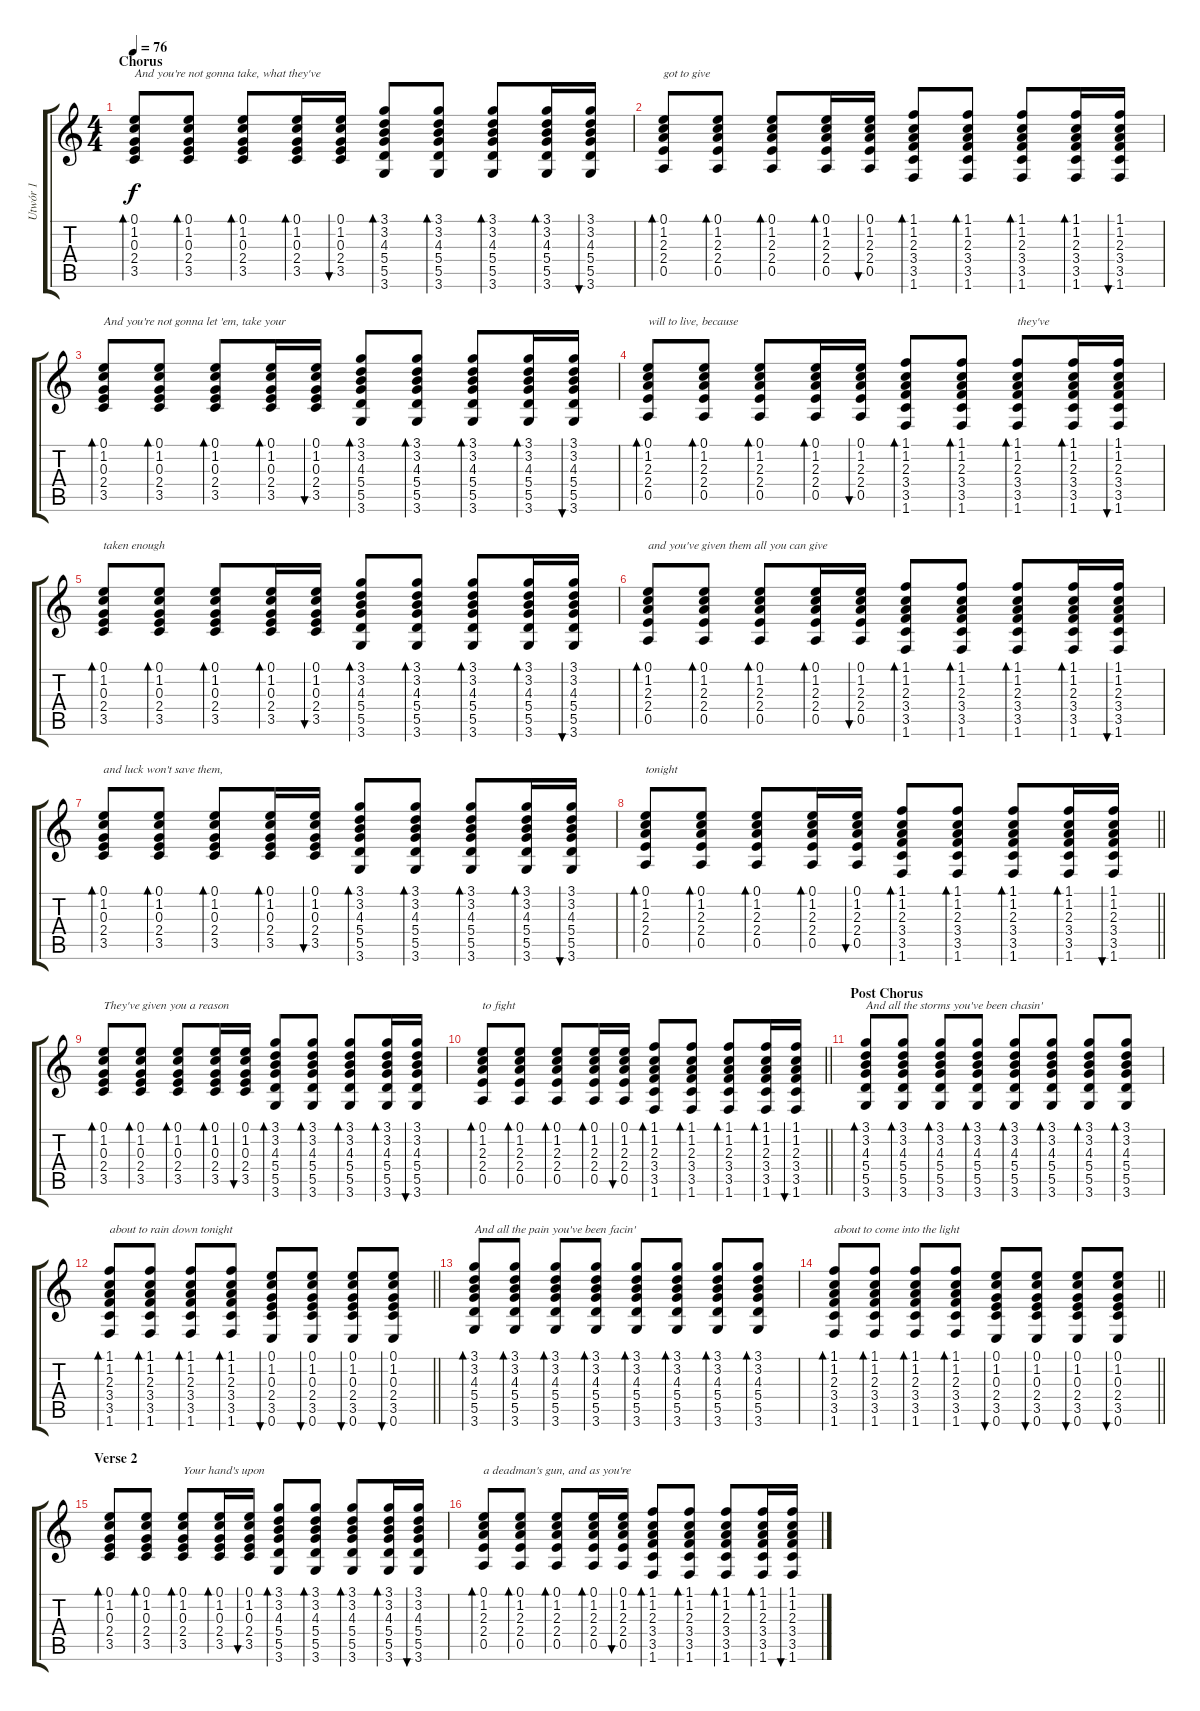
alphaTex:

\track ("Utwór 1" "Utwór 1") {instrument acousticguitarnylon}
\staff {score tabs}
\tuning (E4 B3 G3 D3 A2 E2) {hide}
\ts (4 4)
\section ("" "Chorus")
\tempo 76
\clef g2
\ks c
(0.1 1.2 0.3 2.4 3.5).8{bd 30 txt "And you're not gonna take, what they've" dy f} (0.1 1.2 0.3 2.4 3.5).8{bd 30} (0.1 1.2 0.3 2.4 3.5).8{bd 30} (0.1 1.2 0.3 2.4 3.5).16{bd 30} (0.1 1.2 0.3 2.4 3.5).16{bu 30} (3.1 3.2 4.3 5.4 5.5 3.6).8{bd 30} (3.1 3.2 4.3 5.4 5.5 3.6).8{bd 30} (3.1 3.2 4.3 5.4 5.5 3.6).8{bd 30} (3.1 3.2 4.3 5.4 5.5 3.6).16{bd 30} (3.1 3.2 4.3 5.4 5.5 3.6).16{bu 30} |
(0.1 1.2 2.3 2.4 0.5).8{bd 30 txt "got to give"} (0.1 1.2 2.3 2.4 0.5).8{bd 30} (0.1 1.2 2.3 2.4 0.5).8{bd 30} (0.1 1.2 2.3 2.4 0.5).16{bd 30} (0.1 1.2 2.3 2.4 0.5).16{bu 30} (1.1 1.2 2.3 3.4 3.5 1.6).8{bd 30} (1.1 1.2 2.3 3.4 3.5 1.6).8{bd 30} (1.1 1.2 2.3 3.4 3.5 1.6).8{bd 30} (1.1 1.2 2.3 3.4 3.5 1.6).16{bd 30} (1.1 1.2 2.3 3.4 3.5 1.6).16{bu 30} |
(0.1 1.2 0.3 2.4 3.5).8{bd 30 txt "And you're not gonna let 'em, take your"} (0.1 1.2 0.3 2.4 3.5).8{bd 30} (0.1 1.2 0.3 2.4 3.5).8{bd 30} (0.1 1.2 0.3 2.4 3.5).16{bd 30} (0.1 1.2 0.3 2.4 3.5).16{bu 30} (3.1 3.2 4.3 5.4 5.5 3.6).8{bd 30} (3.1 3.2 4.3 5.4 5.5 3.6).8{bd 30} (3.1 3.2 4.3 5.4 5.5 3.6).8{bd 30} (3.1 3.2 4.3 5.4 5.5 3.6).16{bd 30} (3.1 3.2 4.3 5.4 5.5 3.6).16{bu 30} |
(0.1 1.2 2.3 2.4 0.5).8{bd 30 txt "will to live, because"} (0.1 1.2 2.3 2.4 0.5).8{bd 30} (0.1 1.2 2.3 2.4 0.5).8{bd 30} (0.1 1.2 2.3 2.4 0.5).16{bd 30} (0.1 1.2 2.3 2.4 0.5).16{bu 30} (1.1 1.2 2.3 3.4 3.5 1.6).8{bd 30} (1.1 1.2 2.3 3.4 3.5 1.6).8{bd 30} (1.1 1.2 2.3 3.4 3.5 1.6).8{bd 30 txt "they've "} (1.1 1.2 2.3 3.4 3.5 1.6).16{bd 30} (1.1 1.2 2.3 3.4 3.5 1.6).16{bu 30} |
(0.1 1.2 0.3 2.4 3.5).8{bd 30 txt "taken enough"} (0.1 1.2 0.3 2.4 3.5).8{bd 30} (0.1 1.2 0.3 2.4 3.5).8{bd 30} (0.1 1.2 0.3 2.4 3.5).16{bd 30} (0.1 1.2 0.3 2.4 3.5).16{bu 30} (3.1 3.2 4.3 5.4 5.5 3.6).8{bd 30} (3.1 3.2 4.3 5.4 5.5 3.6).8{bd 30} (3.1 3.2 4.3 5.4 5.5 3.6).8{bd 30} (3.1 3.2 4.3 5.4 5.5 3.6).16{bd 30} (3.1 3.2 4.3 5.4 5.5 3.6).16{bu 30} |
(0.1 1.2 2.3 2.4 0.5).8{bd 30 txt "and you've given them all you can give"} (0.1 1.2 2.3 2.4 0.5).8{bd 30} (0.1 1.2 2.3 2.4 0.5).8{bd 30} (0.1 1.2 2.3 2.4 0.5).16{bd 30} (0.1 1.2 2.3 2.4 0.5).16{bu 30} (1.1 1.2 2.3 3.4 3.5 1.6).8{bd 30} (1.1 1.2 2.3 3.4 3.5 1.6).8{bd 30} (1.1 1.2 2.3 3.4 3.5 1.6).8{bd 30} (1.1 1.2 2.3 3.4 3.5 1.6).16{bd 30} (1.1 1.2 2.3 3.4 3.5 1.6).16{bu 30} |
(0.1 1.2 0.3 2.4 3.5).8{bd 30 txt "and luck won't save them, "} (0.1 1.2 0.3 2.4 3.5).8{bd 30} (0.1 1.2 0.3 2.4 3.5).8{bd 30} (0.1 1.2 0.3 2.4 3.5).16{bd 30} (0.1 1.2 0.3 2.4 3.5).16{bu 30} (3.1 3.2 4.3 5.4 5.5 3.6).8{bd 30} (3.1 3.2 4.3 5.4 5.5 3.6).8{bd 30} (3.1 3.2 4.3 5.4 5.5 3.6).8{bd 30} (3.1 3.2 4.3 5.4 5.5 3.6).16{bd 30} (3.1 3.2 4.3 5.4 5.5 3.6).16{bu 30} |
\barLineRight lightlight
(0.1 1.2 2.3 2.4 0.5).8{bd 30 txt "tonight"} (0.1 1.2 2.3 2.4 0.5).8{bd 30} (0.1 1.2 2.3 2.4 0.5).8{bd 30} (0.1 1.2 2.3 2.4 0.5).16{bd 30} (0.1 1.2 2.3 2.4 0.5).16{bu 30} (1.1 1.2 2.3 3.4 3.5 1.6).8{bd 30} (1.1 1.2 2.3 3.4 3.5 1.6).8{bd 30} (1.1 1.2 2.3 3.4 3.5 1.6).8{bd 30} (1.1 1.2 2.3 3.4 3.5 1.6).16{bd 30} (1.1 1.2 2.3 3.4 3.5 1.6).16{bu 30} |
\section ("" "")
(0.1 1.2 0.3 2.4 3.5).8{bd 30 txt "They've given you a reason"} (0.1 1.2 0.3 2.4 3.5).8{bd 30} (0.1 1.2 0.3 2.4 3.5).8{bd 30} (0.1 1.2 0.3 2.4 3.5).16{bd 30} (0.1 1.2 0.3 2.4 3.5).16{bu 30} (3.1 3.2 4.3 5.4 5.5 3.6).8{bd 30} (3.1 3.2 4.3 5.4 5.5 3.6).8{bd 30} (3.1 3.2 4.3 5.4 5.5 3.6).8{bd 30} (3.1 3.2 4.3 5.4 5.5 3.6).16{bd 30} (3.1 3.2 4.3 5.4 5.5 3.6).16{bu 30} |
\barLineRight lightlight
(0.1 1.2 2.3 2.4 0.5).8{bd 30 txt "to fight"} (0.1 1.2 2.3 2.4 0.5).8{bd 30} (0.1 1.2 2.3 2.4 0.5).8{bd 30} (0.1 1.2 2.3 2.4 0.5).16{bd 30} (0.1 1.2 2.3 2.4 0.5).16{bu 30} (1.1 1.2 2.3 3.4 3.5 1.6).8{bd 30} (1.1 1.2 2.3 3.4 3.5 1.6).8{bd 30} (1.1 1.2 2.3 3.4 3.5 1.6).8{bd 30} (1.1 1.2 2.3 3.4 3.5 1.6).16{bd 30} (1.1 1.2 2.3 3.4 3.5 1.6).16{bu 30} |
\section ("" "Post Chorus")
(3.1 3.2 4.3 5.4 5.5 3.6).8{bd 30 txt "And all the storms you've been chasin'"} (3.1 3.2 4.3 5.4 5.5 3.6).8{bd 30} (3.1 3.2 4.3 5.4 5.5 3.6).8{bd 30} (3.1 3.2 4.3 5.4 5.5 3.6).8{bd 30} (3.1 3.2 4.3 5.4 5.5 3.6).8{bd 30} (3.1 3.2 4.3 5.4 5.5 3.6).8{bd 30} (3.1 3.2 4.3 5.4 5.5 3.6).8{bd 30} (3.1 3.2 4.3 5.4 5.5 3.6).8{bd 30} |
\barLineRight lightlight
(1.1 1.2 2.3 3.4 3.5 1.6).8{bd 30 txt "about to rain down tonight"} (1.1 1.2 2.3 3.4 3.5 1.6).8{bd 30} (1.1 1.2 2.3 3.4 3.5 1.6).8{bd 30} (1.1 1.2 2.3 3.4 3.5 1.6).8{bd 30} (0.1 1.2 0.3 2.4 3.5 0.6).8{bu 30} (0.1 1.2 0.3 2.4 3.5 0.6).8{bu 30} (0.1 1.2 0.3 2.4 3.5 0.6).8{bu 30} (0.1 1.2 0.3 2.4 3.5 0.6).8{bu 30} |
(3.1 3.2 4.3 5.4 5.5 3.6).8{bd 30 txt "And all the pain you've been facin'"} (3.1 3.2 4.3 5.4 5.5 3.6).8{bd 30} (3.1 3.2 4.3 5.4 5.5 3.6).8{bd 30} (3.1 3.2 4.3 5.4 5.5 3.6).8{bd 30} (3.1 3.2 4.3 5.4 5.5 3.6).8{bd 30} (3.1 3.2 4.3 5.4 5.5 3.6).8{bd 30} (3.1 3.2 4.3 5.4 5.5 3.6).8{bd 30} (3.1 3.2 4.3 5.4 5.5 3.6).8{bd 30} |
\barLineRight lightlight
(1.1 1.2 2.3 3.4 3.5 1.6).8{bd 30 txt "about to come into the light"} (1.1 1.2 2.3 3.4 3.5 1.6).8{bd 30} (1.1 1.2 2.3 3.4 3.5 1.6).8{bd 30} (1.1 1.2 2.3 3.4 3.5 1.6).8{bd 30} (0.1 1.2 0.3 2.4 3.5 0.6).8{bu 30} (0.1 1.2 0.3 2.4 3.5 0.6).8{bu 30} (0.1 1.2 0.3 2.4 3.5 0.6).8{bu 30} (0.1 1.2 0.3 2.4 3.5 0.6).8{bu 30} |
\section ("" "Verse 2")
(0.1 1.2 0.3 2.4 3.5).8{bd 30} (0.1 1.2 0.3 2.4 3.5).8{bd 30} (0.1 1.2 0.3 2.4 3.5).8{bd 30 txt "Your hand's upon"} (0.1 1.2 0.3 2.4 3.5).16{bd 30} (0.1 1.2 0.3 2.4 3.5).16{bu 30} (3.1 3.2 4.3 5.4 5.5 3.6).8{bd 30} (3.1 3.2 4.3 5.4 5.5 3.6).8{bd 30} (3.1 3.2 4.3 5.4 5.5 3.6).8{bd 30} (3.1 3.2 4.3 5.4 5.5 3.6).16{bd 30} (3.1 3.2 4.3 5.4 5.5 3.6).16{bu 30} |
(0.1 1.2 2.3 2.4 0.5).8{bd 30 txt "a deadman's gun, and as you're"} (0.1 1.2 2.3 2.4 0.5).8{bd 30} (0.1 1.2 2.3 2.4 0.5).8{bd 30} (0.1 1.2 2.3 2.4 0.5).16{bd 30} (0.1 1.2 2.3 2.4 0.5).16{bu 30} (1.1 1.2 2.3 3.4 3.5 1.6).8{bd 30} (1.1 1.2 2.3 3.4 3.5 1.6).8{bd 30} (1.1 1.2 2.3 3.4 3.5 1.6).8{bd 30} (1.1 1.2 2.3 3.4 3.5 1.6).16{bd 30} (1.1 1.2 2.3 3.4 3.5 1.6).16{bu 30}
